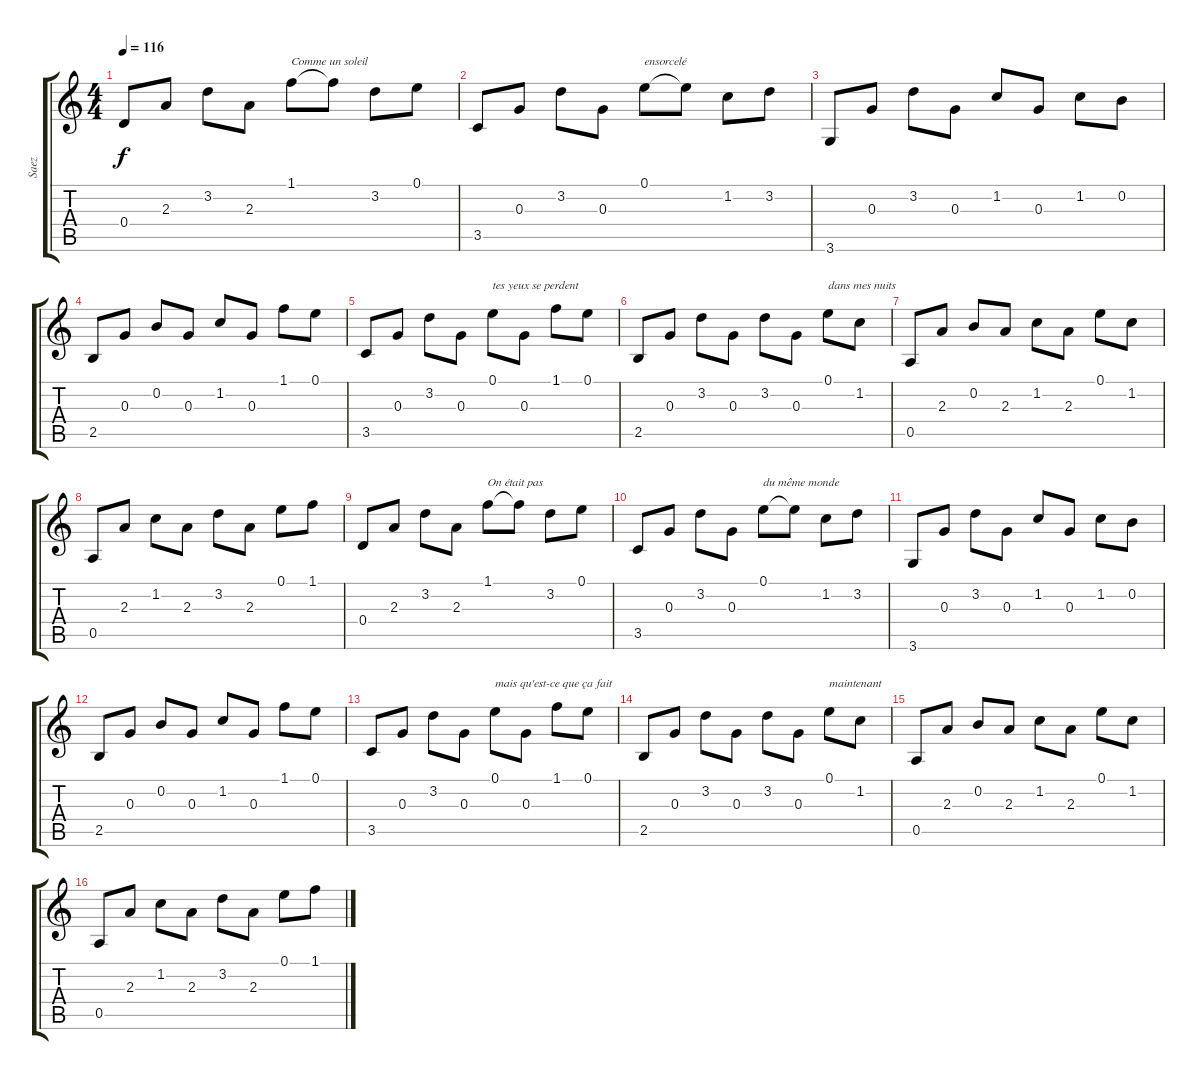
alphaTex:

\track ("Saez " "Saez ") {instrument electricguitarmuted}
\staff {score tabs}
\tuning (E4 B3 G3 D3 A2 E2) {hide}
\ts (4 4)
\tempo 116
\clef g2
\ks c
0.4.8{dy f} 2.3.8 3.2.8 2.3.8 1.1.8{txt "Comme un soleil "} 1.1{t}.8 3.2.8 0.1.8 |
3.5.8 0.3.8 3.2.8 0.3.8 0.1.8{txt "ensorcelé"} 0.1{t}.8 1.2.8 3.2.8 |
3.6.8 0.3.8 3.2.8 0.3.8 1.2.8 0.3.8 1.2.8 0.2.8 |
2.5.8 0.3.8 0.2.8 0.3.8 1.2.8 0.3.8 1.1.8 0.1.8 |
3.5.8 0.3.8 3.2.8 0.3.8 0.1.8{txt "tes yeux se perdent"} 0.3.8 1.1.8 0.1.8 |
2.5.8 0.3.8 3.2.8 0.3.8 3.2.8 0.3.8 0.1.8{txt "dans mes nuits"} 1.2.8 |
0.5.8 2.3.8 0.2.8 2.3.8 1.2.8 2.3.8 0.1.8 1.2.8 |
0.5.8 2.3.8 1.2.8 2.3.8 3.2.8 2.3.8 0.1.8 1.1.8 |
0.4.8 2.3.8 3.2.8 2.3.8 1.1.8{txt "On était pas"} 1.1{t}.8 3.2.8 0.1.8 |
3.5.8 0.3.8 3.2.8 0.3.8 0.1.8{txt "du même monde"} 0.1{t}.8 1.2.8 3.2.8 |
3.6.8 0.3.8 3.2.8 0.3.8 1.2.8 0.3.8 1.2.8 0.2.8 |
2.5.8 0.3.8 0.2.8 0.3.8 1.2.8 0.3.8 1.1.8 0.1.8 |
3.5.8 0.3.8 3.2.8 0.3.8 0.1.8{txt "mais qu'est-ce que ça fait"} 0.3.8 1.1.8 0.1.8 |
2.5.8 0.3.8 3.2.8 0.3.8 3.2.8 0.3.8 0.1.8{txt "maintenant"} 1.2.8 |
0.5.8 2.3.8 0.2.8 2.3.8 1.2.8 2.3.8 0.1.8 1.2.8 |
0.5.8 2.3.8 1.2.8 2.3.8 3.2.8 2.3.8 0.1.8 1.1.8
